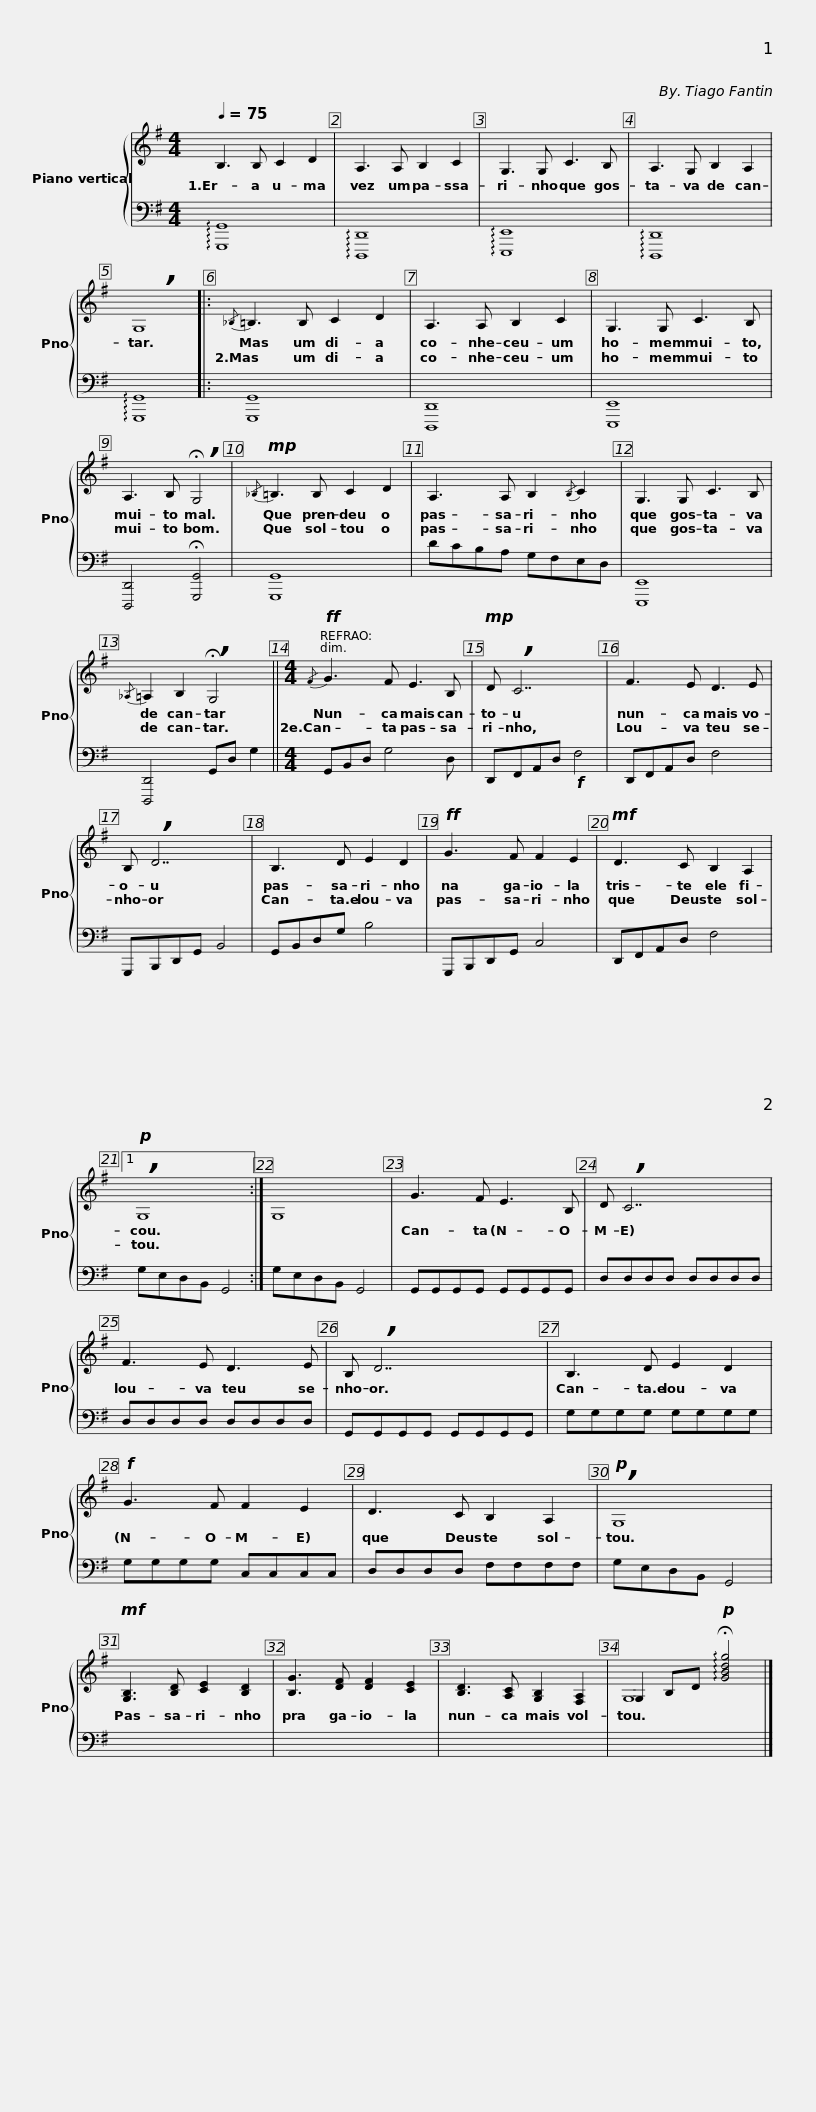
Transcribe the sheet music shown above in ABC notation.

X:1
%%score { ( 1 3 ) | 2 }
L:1/8
Q:1/4=75
M:4/4
I:linebreak $
K:G
V:1 treble
V:3 treble
V:2 bass
V:1
 B,3 B, C2 D2 | A,3 A, B,2 C2 | G,3 G, C3 B, | A,3 G, B,2 A,2 | !breath!G,8 |:$ %5
{/_B,} =B,3 B, C2 D2 | A,3 A, B,2 C2 | G,3 G, C3 B, | A,3 B, !breath!!fermata!G,4 |!mp!{/_B,} =B,3 B, C2 D2 |$ %10
 A,3 A, B,2{/B,} C2 | G,3 G, C3 B, |{/_A,} =A,2 B,2 !breath!!fermata!G,4 ||[M:4/4]!ff!{/F} G3 F E3 B, |!mp! D !breath!C7 |$ %15
 F3 E D3 E | B, !breath!D7 | B,3 D E2 D2 |!ff! G3 F F2 E2 |!mf! D3 C B,2 A,2 |1$ %20
!p! !breath!G,8 :| G,8 | G3 F E3 B, | D !breath!C7 | F3 E D3 E |$ %25
 B, !breath!D7 | B,3 D E2 D2 |!f! G3 F F2 E2 | D3 C B,2 A,2 |!p! !breath!G,8 |$ %30
!mf! [G,B,]3 [B,D] [CE]2 [B,D]2 | [B,G]3 [DF] [DF]2 [CE]2 | [B,D]3 [A,C] [G,B,]2 [F,A,]2 | G,2 B,D!p! !arpeggio!!fermata![GBdg]4 |] %34
V:2
 !arpeggio![G,,,G,,]8 | !arpeggio![D,,,D,,]8 | !arpeggio![E,,,E,,]8 | !arpeggio![D,,,D,,]8 | !arpeggio![G,,,G,,]8 |:$ %5
 [G,,,G,,]8 | [D,,,D,,]8 | [E,,,E,,]8 | [D,,,D,,]4 !fermata![G,,,G,,]4 | [G,,,G,,]8 |$ %10
 DCB,A, G,F,E,D, | [E,,,E,,]8 | [D,,,D,,]4 G,,D, G,2 ||[M:4/4] G,,B,,D, G,4 D, | D,,F,,A,,D,!f! F,4 |$ %15
 D,,F,,A,,D, F,4 | G,,,B,,,D,,G,, B,,4 | G,,B,,D,G, B,4 | G,,,B,,,D,,G,, C,4 | D,,F,,A,,D, F,4 |1$ %20
 G,E,D,B,, G,,4 :| G,E,D,B,, G,,4 | G,,G,,G,,G,, G,,G,,G,,G,, | D,D,D,D, D,D,D,D, | D,D,D,D, D,D,D,D, |$ %25
 G,,G,,G,,G,, G,,G,,G,,G,, | G,G,G,G, G,G,G,G, | G,G,G,G, C,C,C,C, | D,D,D,D, F,F,F,F, | G,E,D,B,, G,,4 |$ %30
 x8 | x8 | x8 | x8 |] %34
V:3
 x8 | x8 | x8 | x8 | x8 |:$ %5
 x8 | x8 | x8 | x8 | x8 |$ %10
 x8 | x8 | x8 ||[M:4/4] x8 | x8 |$ %15
 x8 | x8 | x8 | x8 | x8 |1$ %20
 x8 :| x8 | x8 | x8 | x8 |$ %25
 x8 | x8 | x8 | x8 | x8 |$ %30
 x8 | x8 | x8 | G,8 |] %34
